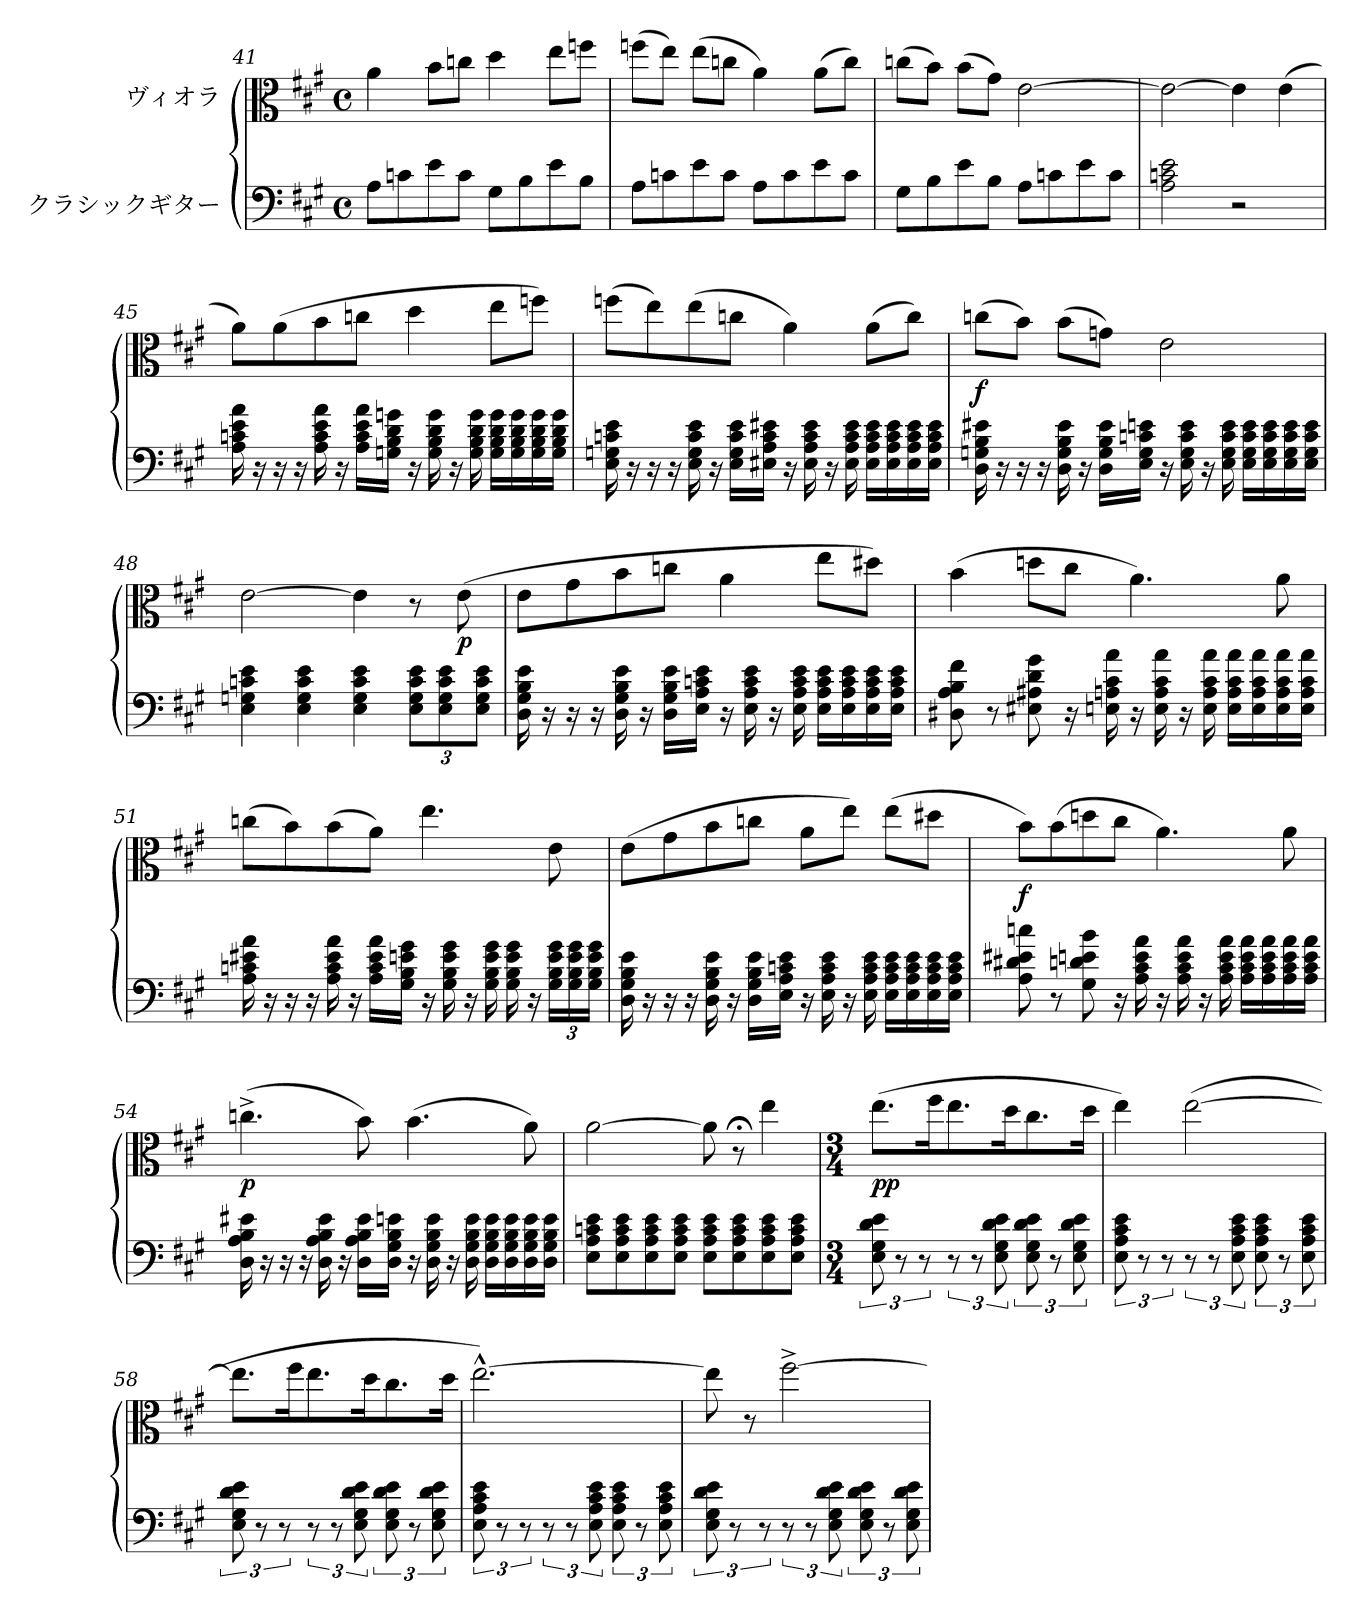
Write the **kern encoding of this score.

**kern	**kern	**dynam
*part2	*part1	*part1
*staff2	*staff1	*staff1
*I"クラシックギター	*I"ヴィオラ	*
!!LO:LB:g=z
*	*clefC3	*
*k[f#c#g#]	*k[f#c#g#]	*
*M4/4	*M4/4	*
*met(c)	*met(c)	*
=41	=41	=41
8A\L	4a\	.
8c\	.	.
8e\	8b\L	.
8c\J	8ccn\J	.
8G#\L	4dd\	.
8B\	.	.
8e\	8ee\L	.
8B\J	8ffn\J	.
=42	=42	=42
8A\L	(8ffn\L	.
8c\	8ee\J)	.
8e\	(8ee\L	.
8c\J	8ccn\J	.
8A\L	4a\)	.
8c\	.	.
8e\	(8a\L	.
8c\J	8cc\J)	.
!!LO:PB:g=z
=43	=43	=43
8G#\L	(8ccn\L	.
8B\	8b\J)	.
8e\	(8b\L	.
8B\J	8g#\J)	.
8A\L	[2e\	.
8c\	.	.
8e\	.	.
8c\J	.	.
=44	=44	=44
2A\ 2c\ 2e\	2e\_	.
2r	4e\]	.
.	(4e\	.
=45	=45	=45
!	!	!LO:DY:b
16A\ 16c\ 16e\ 16a\	8a\L)	other-dynamics
16r	.	.
16r	(8a\	.
16r	.	.
16A\ 16c\ 16e\ 16a\	8b\	.
16r	.	.
16A\ 16c\ 16e\ 16a\LL	8ccn\J	.
16G\ 16B\ 16d\ 16g\JJ	.	.
16r	4dd\	.
16G\ 16B\ 16d\ 16g\	.	.
16r	.	.
16G\ 16B\ 16d\ 16g\	.	.
16G\ 16B\ 16d\ 16g\LL	8ee\L	.
16G\ 16B\ 16d\ 16g\	.	.
16G\ 16B\ 16d\ 16g\	8ffn\J)	.
16G\ 16B\ 16d\ 16g\JJ	.	.
!!LO:LB:g=z
=46	=46	=46
16E\ 16G\ 16c\ 16e\	(8ffn\L	.
16r	.	.
16r	8ee\)	.
16r	.	.
16E\ 16G\ 16c\ 16e\	(8ee\	.
16r	.	.
16E\ 16G\ 16c\ 16e\LL	8ccn\J	.
16E#\ 16A\ 16c\ 16e#\JJ	.	.
16r	4a\)	.
16E#\ 16A\ 16c\ 16e#\	.	.
16r	.	.
16E#\ 16A\ 16c\ 16e#\	.	.
16E#\ 16A\ 16c\ 16e#\LL	(8a\L	.
16E#\ 16A\ 16c\ 16e#\	.	.
16E#\ 16A\ 16c\ 16e#\	8cc\J)	.
16E#\ 16A\ 16c\ 16e#\JJ	.	.
=47	=47	=47
!	!	!LO:DY:b
16D\ 16G\ 16B\ 16e#\	(8ccn\L	f
16r	.	.
16r	8b\J)	.
16r	.	.
16D\ 16G\ 16B\ 16e#\	(8b\L	.
16r	.	.
16D\ 16G\ 16B\ 16e#\LL	8gn\J)	.
16E\ 16G\ 16c\ 16e\JJ	.	.
!	!	!LO:DY:b
16r	2e\	other-dynamics
16E\ 16G\ 16c\ 16e\	.	.
16r	.	.
16E\ 16G\ 16c\ 16e\	.	.
16E\ 16G\ 16c\ 16e\LL	.	.
16E\ 16G\ 16c\ 16e\	.	.
16E\ 16G\ 16c\ 16e\	.	.
16E\ 16G\ 16c\ 16e\JJ	.	.
!!LO:LB:g=z
=48	=48	=48
4E\ 4G\ 4c\ 4e\	[2e\	.
4E\ 4G\ 4c\ 4e\	.	.
4E\ 4G\ 4c\ 4e\	4e\]	.
*Xbrackettup	*	*
12E\ 12G\ 12c\ 12e\L	8r	.
12E\ 12G\ 12c\ 12e\	.	.
!	!	!LO:DY:b
.	(>8e\	p
12E\ 12G\ 12c\ 12e\J	.	.
=49	=49	=49
16D\ 16G#\ 16B\ 16e\	8e\L	.
16r	.	.
16r	8g#\	.
16r	.	.
16D\ 16G#\ 16B\ 16e\	8b\	.
16r	.	.
16D\ 16G#\ 16B\ 16e\LL	8ccn\J	.
16E\ 16A\ 16c\ 16e\JJ	.	.
16r	4a\	.
16E\ 16A\ 16c\ 16e\	.	.
16r	.	.
16E\ 16A\ 16c\ 16e\	.	.
16E\ 16A\ 16c\ 16e\LL	8ee\L	.
16E\ 16A\ 16c\ 16e\	.	.
16E\ 16A\ 16c\ 16e\	8dd#X\J)	.
16E\ 16A\ 16c\ 16e\JJ	.	.
=50	=50	=50
8D#\ 8A\ 8B\ 8f#\	(4b\	.
8r	.	.
8E#\ 8A#\ 8d\ 8g#\	8ddn\L	.
16r	8cc#\J	.
16E\ 16A\ 16c#\ 16a\	.	.
16r	4.a\)	.
16E\ 16A\ 16c#\ 16a\	.	.
16r	.	.
16E\ 16A\ 16c#\ 16a\	.	.
16E\ 16A\ 16c#\ 16a\LL	.	.
16E\ 16A\ 16c#\ 16a\	.	.
16E\ 16A\ 16c#\ 16a\	8a\	.
16E\ 16A\ 16c#\ 16a\JJ	.	.
!!LO:LB:g=z
=51	=51	=51
16A\ 16c\ 16e#\ 16a\	(8ccn\L	.
16r	.	.
16r	8b\)	.
16r	.	.
16A\ 16c\ 16e#\ 16a\	(8b\	.
16r	.	.
16A\ 16c\ 16e#\ 16a\LL	8a\J)	.
16G#\ 16B\ 16e\ 16g#\JJ	.	.
16r	4.ee\	.
16G#\ 16B\ 16e\ 16g#\	.	.
16r	.	.
16G#\ 16B\ 16e\ 16g#\	.	.
16G#\ 16B\ 16e\ 16g#\	.	.
16r	.	.
24G#\ 24B\ 24e\ 24g#\LL	8e\	.
24G#\ 24B\ 24e\ 24g#\	.	.
24G#\ 24B\ 24e\ 24g#\JJ	.	.
=52	=52	=52
16D\ 16G#\ 16B\ 16e\	(8e\L	.
16r	.	.
16r	8g#\	.
16r	.	.
16D\ 16G#\ 16B\ 16e\	8b\	.
16r	.	.
16D\ 16G#\ 16B\ 16e\LL	8ccn\J	.
16E\ 16A\ 16c\ 16e\JJ	.	.
!	!	!LO:DY:b
16r	8a\L	other-dynamics
16E\ 16A\ 16c\ 16e\	.	.
16r	8ee\J)	.
16E\ 16A\ 16c\ 16e\	.	.
16E\ 16A\ 16c\ 16e\LL	(8ee\L	.
16E\ 16A\ 16c\ 16e\	.	.
16E\ 16A\ 16c\ 16e\	8dd#X\J	.
16E\ 16A\ 16c\ 16e\JJ	.	.
!!LO:LB:g=z
=53	=53	=53
!	!	!LO:DY:b
8A\ 8d#\ 8e#\ 8cc\	8b\L)	f
8r	(8b\	.
8G#\ 8d\ 8e\ 8b\	8ddn\	.
16r	8cc#\J	.
16A\ 16c#\ 16e\ 16a\	.	.
16r	4.a\)	.
16A\ 16c#\ 16e\ 16a\	.	.
16r	.	.
16A\ 16c#\ 16e\ 16a\	.	.
16A\ 16c#\ 16e\ 16a\LL	.	.
16A\ 16c#\ 16e\ 16a\	.	.
16A\ 16c#\ 16e\ 16a\	8a\	.
16A\ 16c#\ 16e\ 16a\JJ	.	.
=54	=54	=54
!	!	!LO:DY:b
16D\ 16A\ 16B\ 16e#\	(4.ccn^\	p
16r	.	.
16r	.	.
16r	.	.
16D\ 16A\ 16B\ 16e#\	.	.
16r	.	.
16D\ 16A\ 16B\ 16e#\LL	8b\)	.
16D\ 16G#\ 16B\ 16e\JJ	.	.
16r	(4.b\	.
16D\ 16G#\ 16B\ 16e\	.	.
16r	.	.
16D\ 16G#\ 16B\ 16e\	.	.
16D\ 16G#\ 16B\ 16e\LL	.	.
16D\ 16G#\ 16B\ 16e\	.	.
16D\ 16G#\ 16B\ 16e\	8a\)	.
16D\ 16G#\ 16B\ 16e\JJ	.	.
!!LO:PB:g=z
=55	=55	=55
8E\ 8A\ 8c\ 8e\L	[2a\	.
8E\ 8A\ 8c\ 8e\	.	.
8E\ 8A\ 8c\ 8e\	.	.
8E\ 8A\ 8c\ 8e\J	.	.
8E\ 8A\ 8c\ 8e\L	8a\]	.
8E\ 8A\ 8c\ 8e\	8r;<	.
8E\ 8A\ 8c\ 8e\	4ee\	.
8E\ 8A\ 8c\ 8e\J	.	.
=56	=56	=56
*M3/4	*M3/4	*
*brackettup	*	*
*	*MM120	*
!	!	!LO:DY:b
12E\ 12G#\ 12d\ 12e\	(8.ee\L	pp
12r	.	.
12r	.	.
.	16ff#\K	.
12r	8.ee\	.
12r	.	.
12E\ 12G#\ 12d\ 12e\	.	.
.	16dd\K	.
12E\ 12G#\ 12d\ 12e\	8.cc#\	.
12r	.	.
12E\ 12G#\ 12d\ 12e\	.	.
.	16dd\Jk	.
=57	=57	=57
12E\ 12A\ 12c#\ 12e\	4ee\)	.
12r	.	.
12r	.	.
12r	([2ee\	.
12r	.	.
12E\ 12A\ 12c#\ 12e\	.	.
12E\ 12A\ 12c#\ 12e\	.	.
12r	.	.
12E\ 12A\ 12c#\ 12e\	.	.
=58	=58	=58
12E\ 12G#\ 12d\ 12e\	8.ee\L]	.
12r	.	.
12r	.	.
.	16ff#\K	.
12r	8.ee\	.
12r	.	.
12E\ 12G#\ 12d\ 12e\	.	.
.	16dd\K	.
12E\ 12G#\ 12d\ 12e\	8.cc#\	.
12r	.	.
12E\ 12G#\ 12d\ 12e\	.	.
.	16dd\Jk	.
!!LO:LB:g=z
=59	=59	=59
12E\ 12A\ 12c#\ 12e\	[2.ee^^\)	.
12r	.	.
12r	.	.
12r	.	.
12r	.	.
12E\ 12A\ 12c#\ 12e\	.	.
12E\ 12A\ 12c#\ 12e\	.	.
12r	.	.
12E\ 12A\ 12c#\ 12e\	.	.
=60	=60	=60
12E\ 12G#\ 12d\ 12e\	8ee\]	.
12r	.	.
.	8r	.
12r	.	.
12r	[2ff#^\	.
12r	.	.
12E\ 12G#\ 12d\ 12e\	.	.
12E\ 12G#\ 12d\ 12e\	.	.
12r	.	.
12E\ 12G#\ 12d\ 12e\	.	.
=	=	=
*-	*-	*-
